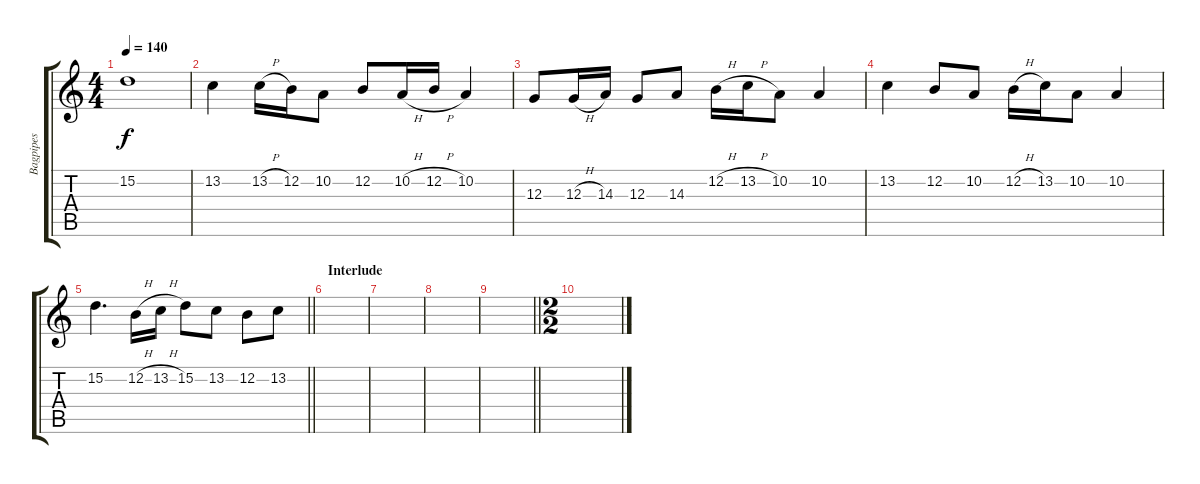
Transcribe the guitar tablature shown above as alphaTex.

\track ("Bagpipes" "Bagpipes") {instrument bagpipe}
\staff {score tabs}
\tuning (E4 B3 G3 D3 A2 E2) {hide}
\ts (4 4)
\tempo 140
\clef g2
\ks c
15.2.1{dy f} |
13.2.4 13.2{h}.16 12.2.16 10.2.8 12.2.8 10.2{h}.16 12.2{h}.16 10.2.4 |
12.3.8 12.3{h}.16 14.3.16 12.3.8 14.3.8 12.2{h}.16 13.2{h}.16 10.2.8 10.2.4 |
13.2.4 12.2.8 10.2.8 12.2{h}.16 13.2.16 10.2.8 10.2.4 |
\barLineRight lightlight
15.2.4{d} 12.2{h}.16 13.2{h}.16 15.2.8 13.2.8 12.2.8 13.2.8 |
\section ("" "Interlude")
|
|
|
\barLineRight lightlight
|
\ts (2 2)
